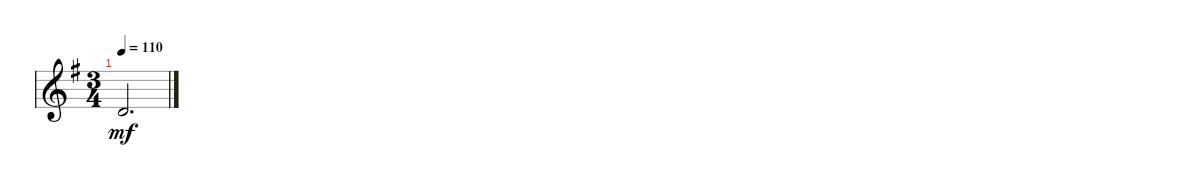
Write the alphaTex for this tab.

\defaultSystemsLayout 4
\bracketExtendMode groupsimilarinstruments
\singleTrackTrackNamePolicy hidden
\firstSystemTrackNameOrientation horizontal
\otherSystemsTrackNameOrientation horizontal
\track ("Tenor" "S-Gt") {instrument acousticguitarsteel}
\staff {score}
\tuning (E4 B3 G3 D3 A2 E2)
\ts (3 4)
\tempo 110
\clef g2
\ks g
0.4.2{d dy mf}
